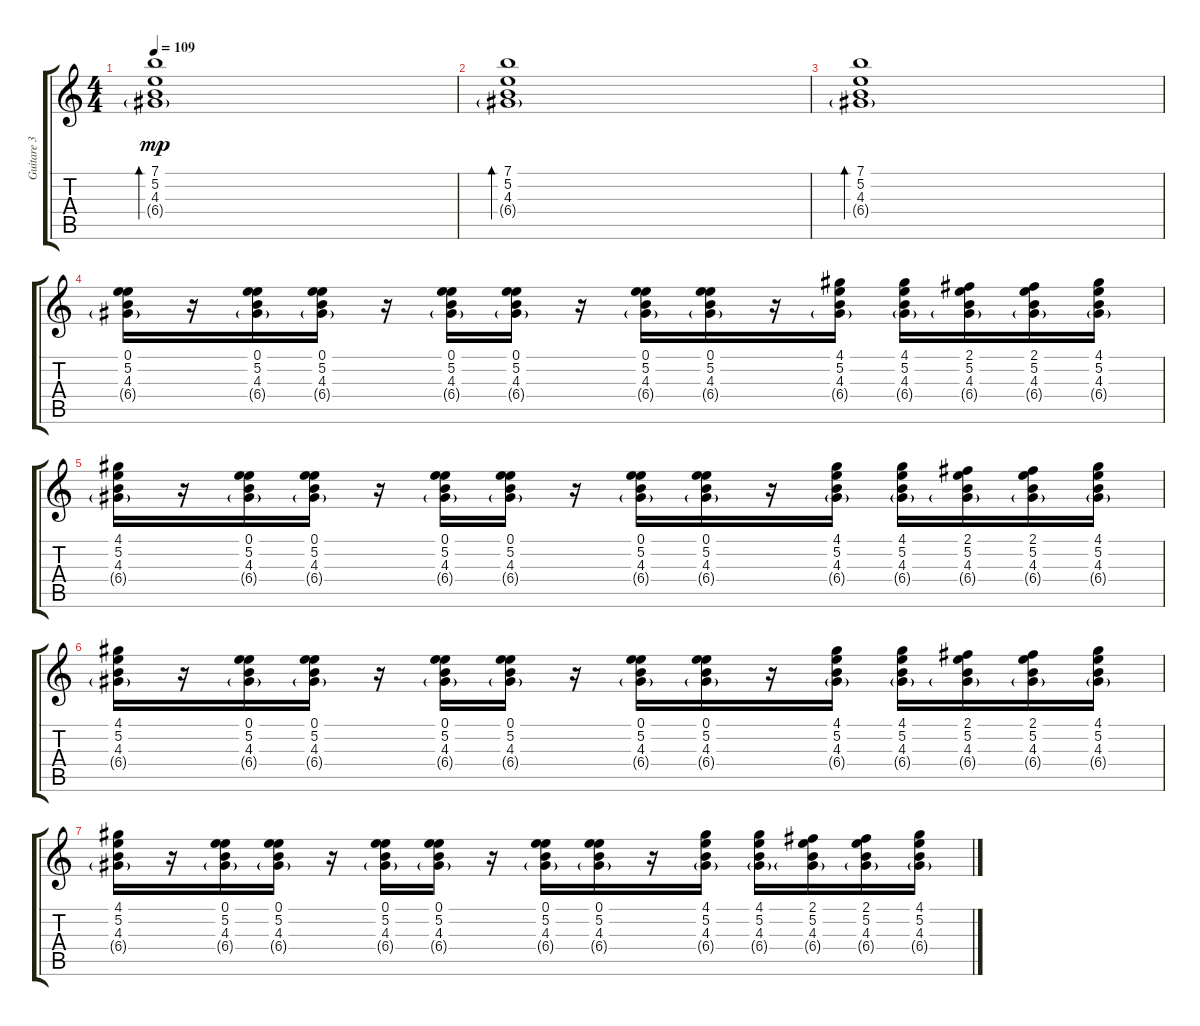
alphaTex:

\track ("Guitare 3" "Guitare 3") {instrument electricguitarclean}
\staff {score tabs}
\tuning (E4 B3 G3 D3 A2 E2) {hide}
\ts (4 4)
\tempo 109
\clef g2
\ks c
(7.1 5.2 4.3 6.4{g}).1{bd 240 dy mp} |
(7.1 5.2 4.3 6.4{g}).1{bd 240} |
(7.1 5.2 4.3 6.4{g}).1{bd 240} |
(0.1 5.2 4.3 6.4{g}).16 r.16 (0.1 5.2 4.3 6.4{g}).16 (0.1 5.2 4.3 6.4{g}).16 r.16 (0.1 5.2 4.3 6.4{g}).16 (0.1 5.2 4.3 6.4{g}).16 r.16 (0.1 5.2 4.3 6.4{g}).16 (0.1 5.2 4.3 6.4{g}).16 r.16 (4.1 5.2 4.3 6.4{g}).16 (4.1 5.2 4.3 6.4{g}).16 (2.1 5.2 4.3 6.4{g}).16 (2.1 5.2 4.3 6.4{g}).16 (4.1 5.2 4.3 6.4{g}).16 |
(4.1 5.2 4.3 6.4{g}).16 r.16 (0.1 5.2 4.3 6.4{g}).16 (0.1 5.2 4.3 6.4{g}).16 r.16 (0.1 5.2 4.3 6.4{g}).16 (0.1 5.2 4.3 6.4{g}).16 r.16 (0.1 5.2 4.3 6.4{g}).16 (0.1 5.2 4.3 6.4{g}).16 r.16 (4.1 5.2 4.3 6.4{g}).16 (4.1 5.2 4.3 6.4{g}).16 (2.1 5.2 4.3 6.4{g}).16 (2.1 5.2 4.3 6.4{g}).16 (4.1 5.2 4.3 6.4{g}).16 |
(4.1 5.2 4.3 6.4{g}).16 r.16 (0.1 5.2 4.3 6.4{g}).16 (0.1 5.2 4.3 6.4{g}).16 r.16 (0.1 5.2 4.3 6.4{g}).16 (0.1 5.2 4.3 6.4{g}).16 r.16 (0.1 5.2 4.3 6.4{g}).16 (0.1 5.2 4.3 6.4{g}).16 r.16 (4.1 5.2 4.3 6.4{g}).16 (4.1 5.2 4.3 6.4{g}).16 (2.1 5.2 4.3 6.4{g}).16 (2.1 5.2 4.3 6.4{g}).16 (4.1 5.2 4.3 6.4{g}).16 |
(4.1 5.2 4.3 6.4{g}).16 r.16 (0.1 5.2 4.3 6.4{g}).16 (0.1 5.2 4.3 6.4{g}).16 r.16 (0.1 5.2 4.3 6.4{g}).16 (0.1 5.2 4.3 6.4{g}).16 r.16 (0.1 5.2 4.3 6.4{g}).16 (0.1 5.2 4.3 6.4{g}).16 r.16 (4.1 5.2 4.3 6.4{g}).16 (4.1 5.2 4.3 6.4{g}).16 (2.1 5.2 4.3 6.4{g}).16 (2.1 5.2 4.3 6.4{g}).16 (4.1 5.2 4.3 6.4{g}).16
